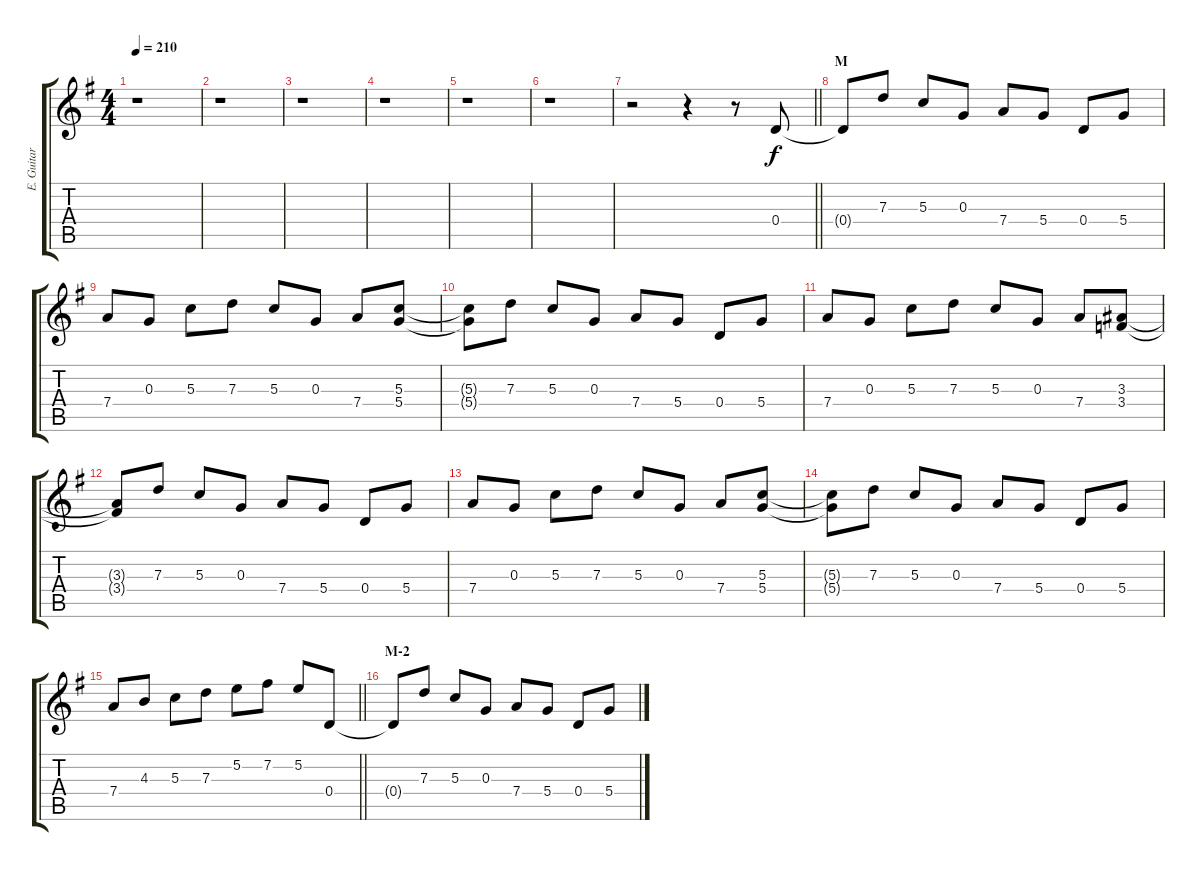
\track ("E. Guitar I" "E. Guitar ") {instrument overdrivenguitar}
\staff {score tabs}
\tuning (E4 B3 G3 D3 A2 D2) {hide}
\ts (4 4)
\tempo 210
\clef g2
\ks g
r.1{dy f} |
r.1 |
r.1 |
r.1 |
r.1 |
r.1 |
\barLineRight lightlight
r.2 r.4 r.8 0.4.8 |
\section ("" "M")
0.4{t}.8 7.3.8 5.3.8 0.3.8 7.4.8 5.4.8 0.4.8 5.4.8 |
7.4.8 0.3.8 5.3.8 7.3.8 5.3.8 0.3.8 7.4.8 (5.3 5.4).8 |
(5.3{t} 5.4{t}).8 7.3.8 5.3.8 0.3.8 7.4.8 5.4.8 0.4.8 5.4.8 |
7.4.8 0.3.8 5.3.8 7.3.8 5.3.8 0.3.8 7.4.8 (3.3 3.4).8 |
(3.3{t} 3.4{t}).8 7.3.8 5.3.8 0.3.8 7.4.8 5.4.8 0.4.8 5.4.8 |
7.4.8 0.3.8 5.3.8 7.3.8 5.3.8 0.3.8 7.4.8 (5.3 5.4).8 |
(5.3{t} 5.4{t}).8 7.3.8 5.3.8 0.3.8 7.4.8 5.4.8 0.4.8 5.4.8 |
\barLineRight lightlight
7.4.8 4.3.8 5.3.8 7.3.8 5.2.8 7.2.8 5.2.8 0.4.8 |
\section ("" "M-2")
0.4{t}.8 7.3.8 5.3.8 0.3.8 7.4.8 5.4.8 0.4.8 5.4.8
